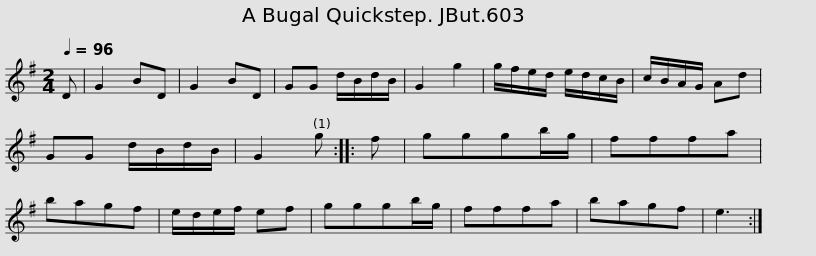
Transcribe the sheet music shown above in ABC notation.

X:1
L:1/8
Q:1/4=96
M:2/4
I:linebreak $
K:G
V:1 treble
V:1
 D | G2 BD | G2 BD | GG d/B/d/B/ | G2 g2 | %5
 g/f/e/d/ e/d/c/B/ | c/B/A/G/ Ad | GG d/B/d/B/ | G2 g :: f |$ %10
 gggb/g/ | fffa | bagf | e/d/e/f/ ef | gggb/g/ | %15
 fffa | bagf | e3 :| %18
